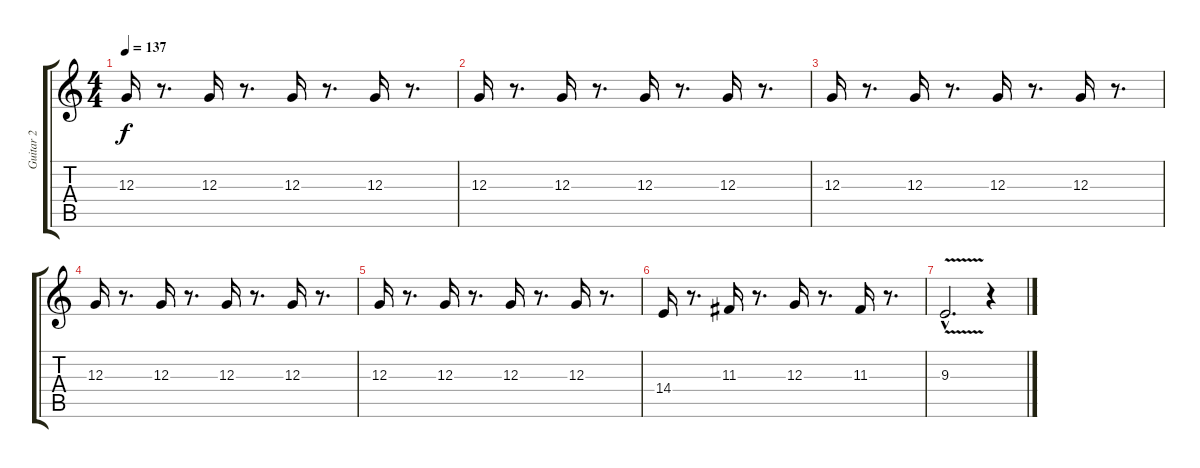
\track ("Guitar 2" "Guitar 2") {instrument violin}
\staff {score tabs}
\tuning (E4 B3 G3 D3 A2 E2) {hide}
\ts (4 4)
\tempo 137
\clef g2
\ks c
12.3.16{dy f} r.8{d} 12.3.16 r.8{d} 12.3.16 r.8{d} 12.3.16 r.8{d} |
12.3.16 r.8{d} 12.3.16 r.8{d} 12.3.16 r.8{d} 12.3.16 r.8{d} |
12.3.16 r.8{d} 12.3.16 r.8{d} 12.3.16 r.8{d} 12.3.16 r.8{d} |
12.3.16 r.8{d} 12.3.16 r.8{d} 12.3.16 r.8{d} 12.3.16 r.8{d} |
12.3.16 r.8{d} 12.3.16 r.8{d} 12.3.16 r.8{d} 12.3.16 r.8{d} |
14.4.16 r.8{d} 11.3.16 r.8{d} 12.3.16 r.8{d} 11.3.16 r.8{d} |
9.3{v hac}.2{d} r.4
